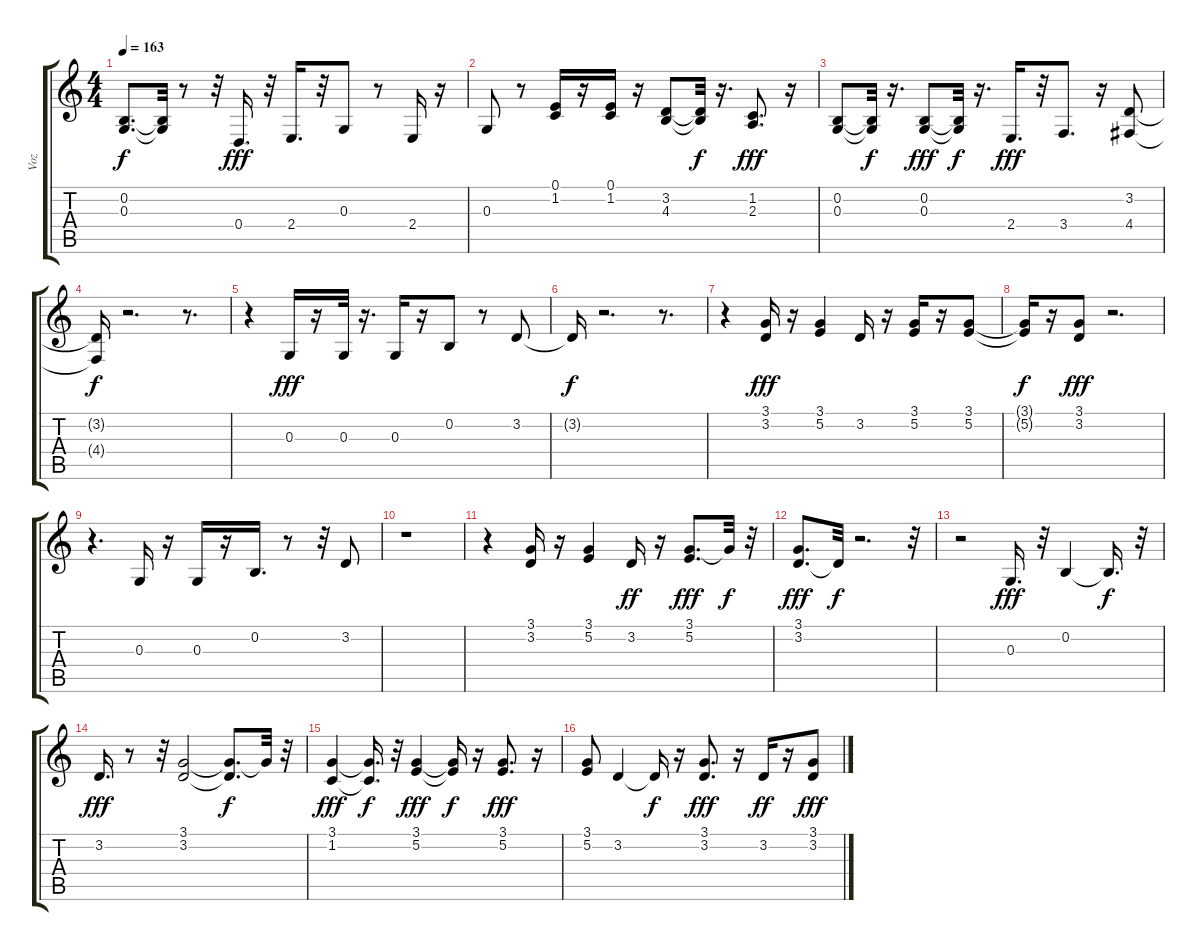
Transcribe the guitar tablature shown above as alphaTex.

\track ("Voz" "Voz") {instrument flute}
\staff {score tabs}
\tuning (E4 B3 G3 D3 A2 E2) {hide}
\ts (4 4)
\tempo 163
\clef g2
\ks c
(0.2{t} 0.3{t}).8{d dy f} (0.2{t} 0.3{t}).32 r.8 r.32 0.4.16{d dy fff} r.32 2.4.16{d} r.32 0.3.8 r.8 2.4.16 r.16 |
0.3.8 r.8 (0.1 1.2).16 r.16 (0.1 1.2).16 r.16 (3.2 4.3).8 (3.2{t} 4.3{t}).32{dy f} r.16{d} (1.2 2.3).8{d dy fff} r.16 |
(0.2 0.3).8 (0.2{t} 0.3{t}).32{dy f} r.16{d} (0.2 0.3).8{dy fff} (0.2{t} 0.3{t}).32{dy f} r.16{d} 2.4.16{d dy fff} r.32 3.4.8{d} r.16 (3.2 4.4).8 |
(3.2{t} 4.4{t}).16{dy f} r.2{d} r.8{d} |
r.4 0.3.16{dy fff} r.16 0.3.32 r.16{d} 0.3.16 r.16 0.2.8 r.8 3.2.8 |
3.2{t}.16{dy f} r.2{d} r.8{d} |
r.4 (3.1 3.2).16{dy fff} r.16 (3.1 5.2).4 3.2.16 r.16 (3.1 5.2).16 r.16 (3.1 5.2).8 |
(3.1{t} 5.2{t}).16{dy f} r.16 (3.1 3.2).8{dy fff} r.2{d} |
r.4{d} 0.3.16 r.16 0.3.16 r.16 0.2.16{d} r.8 r.32 3.2.8 |
r.1 |
r.4 (3.1 3.2).16 r.16 (3.1 5.2).4 3.2.16{dy ff} r.16 (3.1 5.2).8{d dy fff} 3.1{t}.32{dy f} r.32 |
(3.1 3.2).8{d dy fff} 3.2{t}.32{dy f} r.2{d} r.32 |
r.2 0.3.16{d dy fff} r.32 0.2.4 0.2{t}.16{d dy f} r.32 |
3.2.16{d dy fff} r.8 r.32 (3.1 3.2).2 (3.1{t} 3.2{t}).8{d dy f} 3.1{t}.32 r.32 |
(3.1 1.2).4{dy fff} (3.1{t} 1.2{t}).16{d dy f} r.32 (3.1 5.2).4{dy fff} (3.1{t} 5.2{t}).16{dy f} r.16 (3.1 5.2).8{d dy fff} r.16 |
(3.1 5.2).8 3.2.4 3.2{t}.16{dy f} r.16 (3.1 3.2).8{d dy fff} r.16 3.2.16{dy ff} r.16 (3.1 3.2).8{dy fff}
